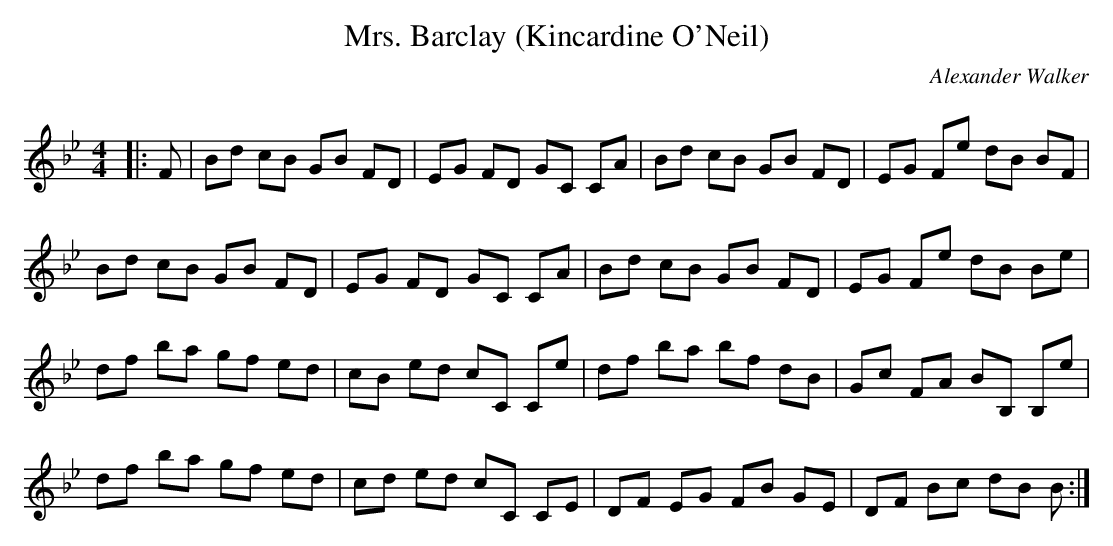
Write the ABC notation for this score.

X:1
T: Mrs. Barclay (Kincardine O'Neil)
C:Alexander Walker
Q: 232
K:Bb
M:4/4
L:1/8
|:F|Bd cB GB FD|EG FD GC CA|Bd cB GB FD|EG Fe dB BF|
Bd cB GB FD|EG FD GC CA|Bd cB GB FD|EG Fe dB Be|
df ba gf ed|cB ed cC Ce|df ba bf dB|Gc FA BB, B,e|
df ba gf ed|cd ed cC CE|DF EG FB GE|DF Bc dB B:|
